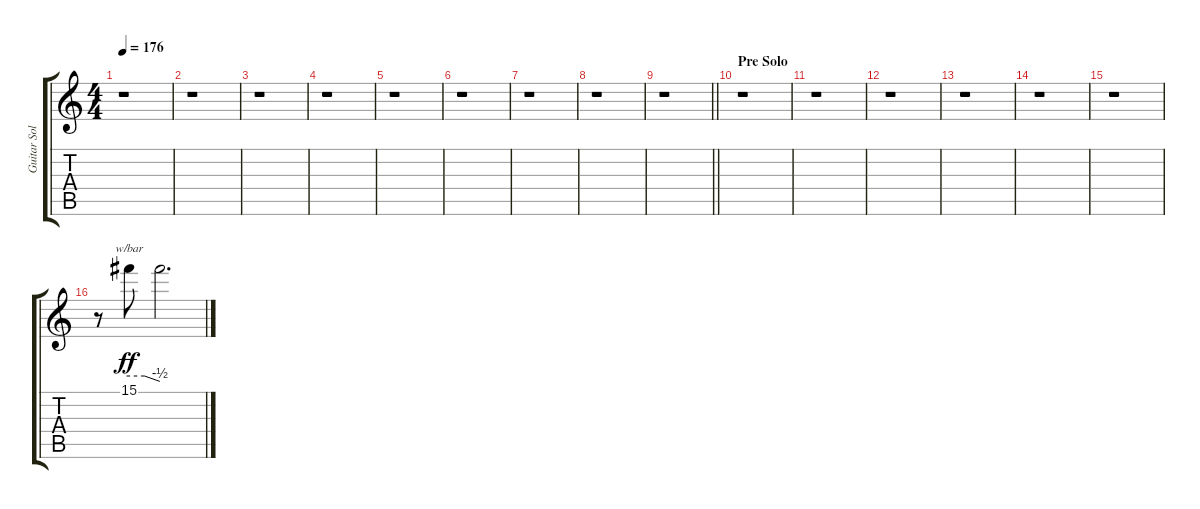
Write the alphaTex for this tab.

\track ("Guitar Solo" "Guitar Sol") {instrument distortionguitar}
\staff {score tabs}
\tuning (Eb4 Bb3 Gb3 Db3 Ab2 Eb2) {hide}
\ts (4 4)
\tempo 176
\clef g2
\ks c
r.1{dy ff} |
r.1 |
r.1 |
r.1 |
r.1 |
r.1 |
r.1 |
r.1 |
\barLineRight lightlight
r.1 |
\section ("" "Pre Solo")
r.1 |
r.1 |
r.1 |
r.1 |
r.1 |
r.1 |
r.8 15.1.8{tbe (custom default 0 0 30 0 60 -2)} 15.1{t}.2{d volume 9}
